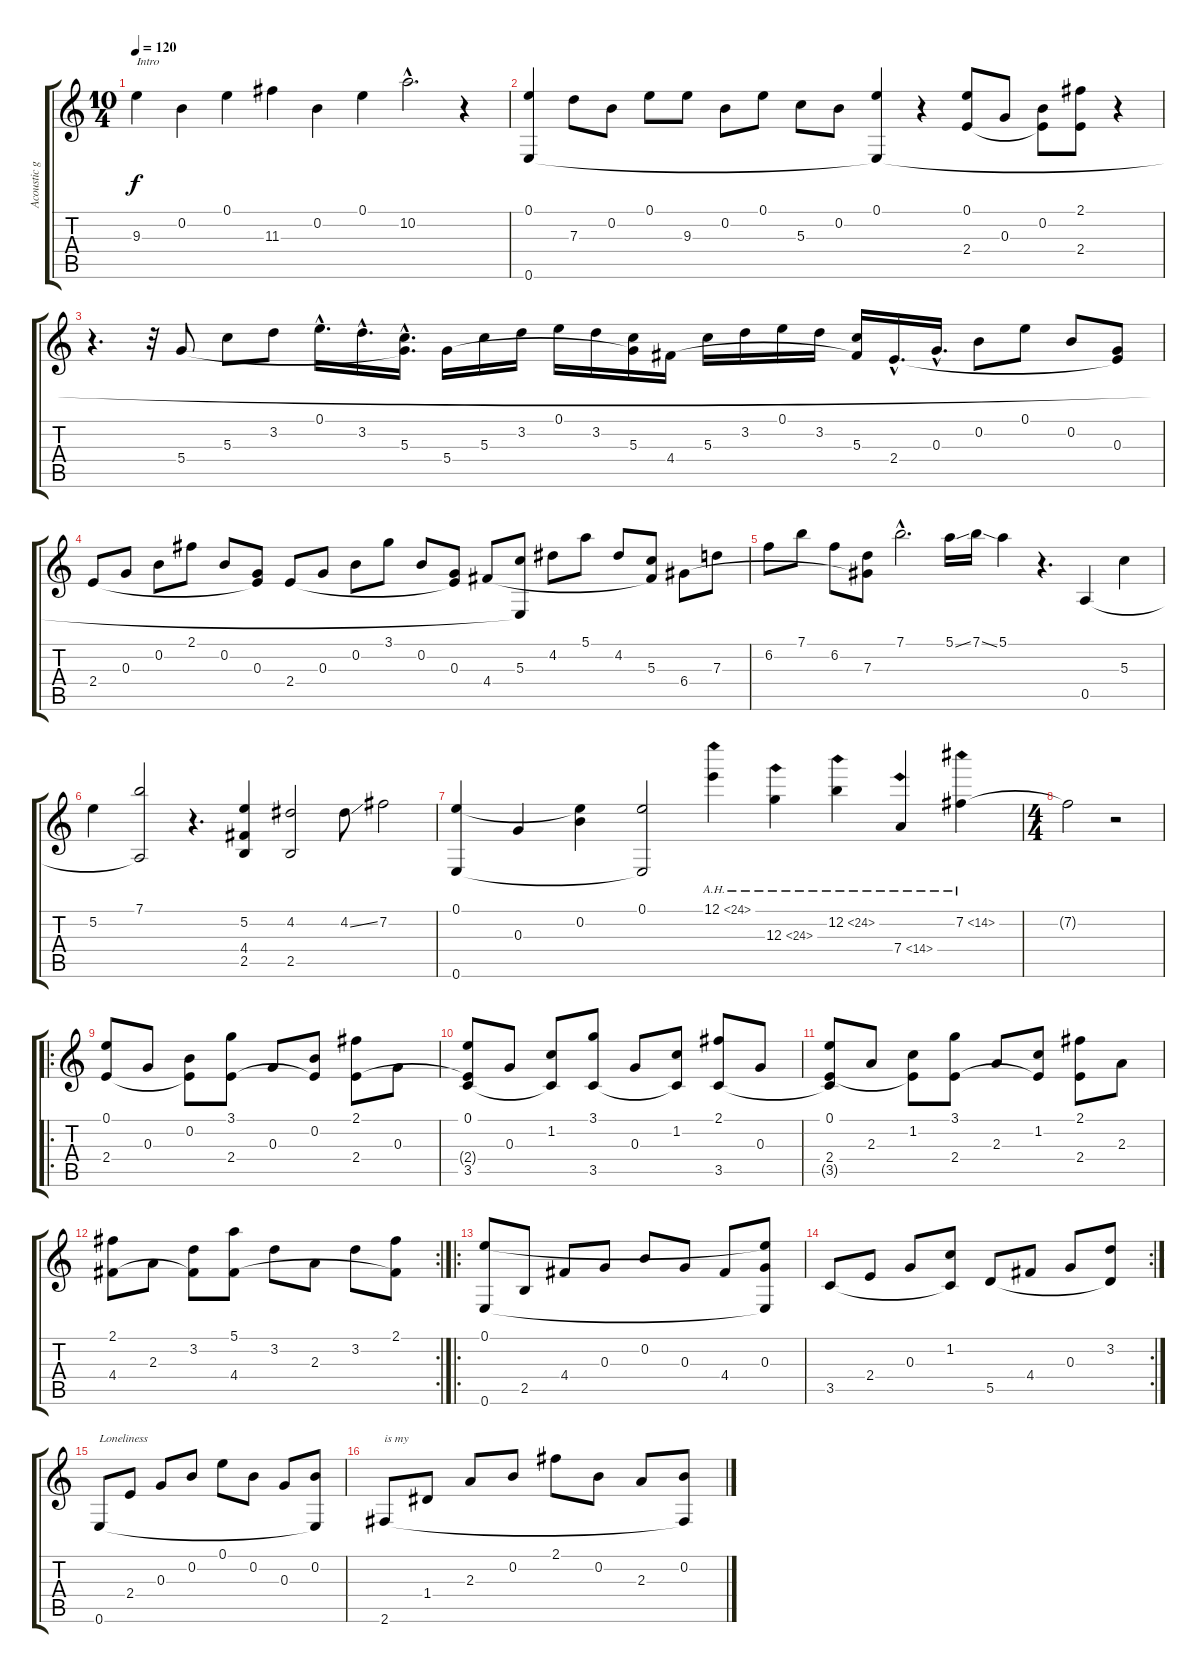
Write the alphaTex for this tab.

\track ("Acoustic guitar" "Acoustic g") {instrument acousticguitarnylon}
\staff {score tabs}
\tuning (E4 B3 G3 D3 A2 E2) {hide}
\ts (10 4)
\tempo 120
\clef g2
\ks c
9.3.4{txt "Intro" dy f instrument acousticguitarnylon} 0.2.4 0.1.4 11.3.4 0.2.4 0.1.4 10.2{hac}.2{d} r.4 |
(0.1 0.6).4 7.3.8 0.2.8 0.1.8 9.3.8 0.2.8 0.1.8 5.3.8 0.2.8 (0.1 0.6{t}).4 r.4 (0.1 2.4).8 0.3.8 (0.2 2.4{t}).8 (2.1 2.4).8 r.4 |
r.4{d} r.32 5.4.8 5.3.8 3.2.8 0.1{hac}.16{d} 3.2{hac}.16{d} (5.3{hac} 5.4{hac t}).16{d} 5.4.16 5.3.16 3.2.16 0.1.16 3.2.16 (5.3 5.4{t}).16 4.4.16 5.3.16 3.2.16 0.1.16 3.2.16 (5.3 4.4{t}).16 2.4{hac}.16{d} 0.3{hac}.16{d} 0.2.8 0.1.8 0.2.8 (0.3 2.4{t}).8 |
2.4.8 0.3.8 0.2.8 2.1.8 0.2.8 (0.3 2.4{t}).8 2.4.8 0.3.8 0.2.8 3.1.8 0.2.8 (0.3 2.4{t}).8 4.4.8 (5.3 0.6{t}).8 4.2.8 5.1.8 4.2.8 (5.3 4.4{t}).8 6.4.8 7.3.8 |
6.2.8 7.1.8 6.2.8 (7.3 6.4{t}).8 7.1{hac}.2{d} 5.1{ss}.16 7.1{ss}.16 5.1.4 r.4{d} 0.5.4 5.3.4 |
5.2.4 (7.1 0.5{t}).2 r.4{d} (5.2 4.4 2.5).4 (4.2 2.5).2 4.2{ss}.8 7.2.2 |
(0.1 0.6).4 0.3.4 (0.1{t} 0.2).4 (0.1 0.6{t}).2 12.1{ah 12}.4 12.3{ah 12}.4 12.2{ah 12}.4 7.4{ah 7}.4 7.2{ah 7}.4 |
\ts (4 4)
7.2{t}.2 r.2 |
\ro
(0.1 2.4).8 0.3.8 (0.2 2.4{t}).8 (3.1 2.4).8 0.3.8 (0.2 2.4{t}).8 (2.1 2.4).8 0.3.8 |
(0.1 2.4{t} 3.5).8 0.3.8 (1.2 3.5{t}).8 (3.1 3.5).8 0.3.8 (1.2 3.5{t}).8 (2.1 3.5).8 0.3.8 |
(0.1 2.4 3.5{t}).8 2.3.8 (1.2 2.4{t}).8 (3.1 2.4).8 2.3.8 (1.2 2.4{t}).8 (2.1 2.4).8 2.3.8 |
\rc 2
(2.1 4.4).8 2.3.8 (3.2 4.4{t}).8 (5.1 4.4).8 3.2.8 2.3.8 3.2.8 (2.1 4.4{t}).8 |
\ro
(0.1 0.6).8 2.5.8 4.4.8 0.3.8 0.2.8 0.3.8 4.4.8 (0.1{t} 0.3 0.6{t}).8 |
\rc 2
3.5.8 2.4.8 0.3.8 (1.2 3.5{t}).8 5.5.8 4.4.8 0.3.8 (3.2 5.5{t}).8 |
0.6.8{txt "Loneliness"} 2.4.8 0.3.8 0.2.8 0.1.8 0.2.8 0.3.8 (0.2 0.6{t}).8 |
2.6.8{txt "is my"} 1.4.8 2.3.8 0.2.8 2.1.8 0.2.8 2.3.8 (0.2 2.6{t}).8
